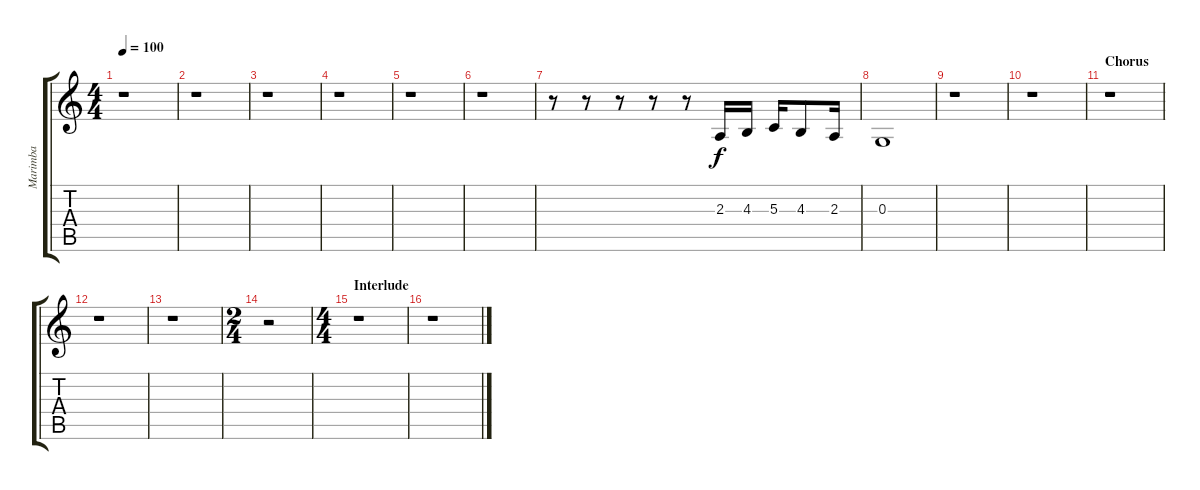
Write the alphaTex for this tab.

\track ("Marimba" "Marimba") {instrument marimba}
\staff {score tabs}
\tuning (E4 B3 G3 D3 A2 E2) {hide}
\ts (4 4)
\tempo 100
\clef g2
\ks c
r.1{dy f} |
r.1 |
r.1 |
r.1 |
r.1 |
r.1 |
r.8 r.8 r.8 r.8 r.8 2.3.16 4.3.16 5.3.16 4.3.8 2.3.16 |
0.3.1 |
r.1 |
r.1 |
\section ("" "Chorus")
r.1 |
r.1 |
r.1 |
\ts (2 4)
r.2 |
\ts (4 4)
\section ("" "Interlude")
r.1 |
r.1
